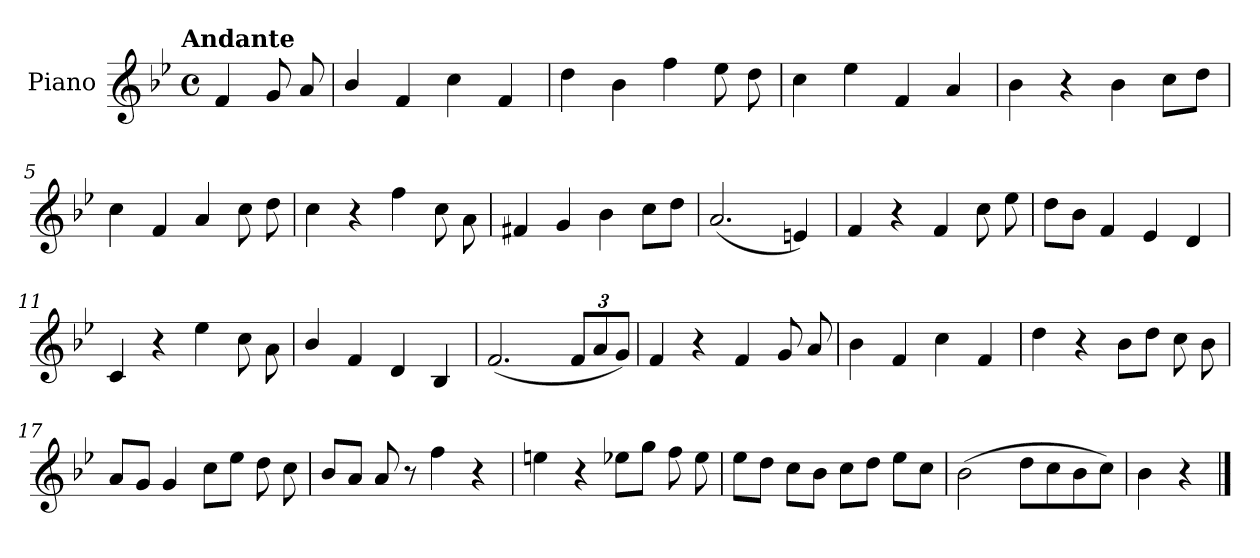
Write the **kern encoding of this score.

**kern
*part1
*staff1
*I"Piano
*I'Pno.
*clefG2
*k[b-e-]
!!LO:TX:omd:t=Andante
*M4/4
*met(c)
*MM92
=
4f/
8g/
8a/
=1
4b-/
4f/
4cc\
4f/
=2
4dd\
4b-\
4ff\
8ee-\
8dd\
=3
4cc\
4ee-\
4f/
4a/
!!LO:LB:g=z
=4
4b-\
4r
4b-\
8cc\L
8dd\J
=5
4cc\
4f/
4a/
8cc\
8dd\
=6
4cc\
4r
4ff\
8cc\
8a\
=7
4f#X/
4g/
4b-\
8cc\L
8dd\J
!!LO:LB:g=z
=8
(<2.a/
4en/)
=9
4f/
4r
4f/
8cc\
8ee-\
=10
8dd\L
8b-\J
4f/
4e-/
4d/
=11
4c/
4r
4ee-\
8cc\
8a\
=12
4b-/
4f/
4d/
4B-/
!!LO:LB:g=z
=13
(<2.f/
*Xbrackettup
12f/L
12a/
12g/J)
=14
4f/
4r
4f/
8g/
8a/
=15
4b-\
4f/
4cc\
4f/
=16
4dd\
4r
8b-\L
8dd\J
8cc\
8b-\
!!LO:LB:g=z
=17
8a/L
8g/J
4g/
8cc\L
8ee-\J
8dd\
8cc\
=18
8b-/L
8a/J
8a/
8r
4ff\
4r
=19
4een\
4r
8ee-X\L
8gg\J
8ff\
8ee-\
!!LO:LB:g=z
=20
8ee-\L
8dd\J
8cc\L
8b-\J
8cc\L
8dd\J
8ee-\L
8cc\J
=21
(>2b-\
8dd\L
8cc\
8b-\
8cc\J)
=22
4b-\
4r
==
*-
